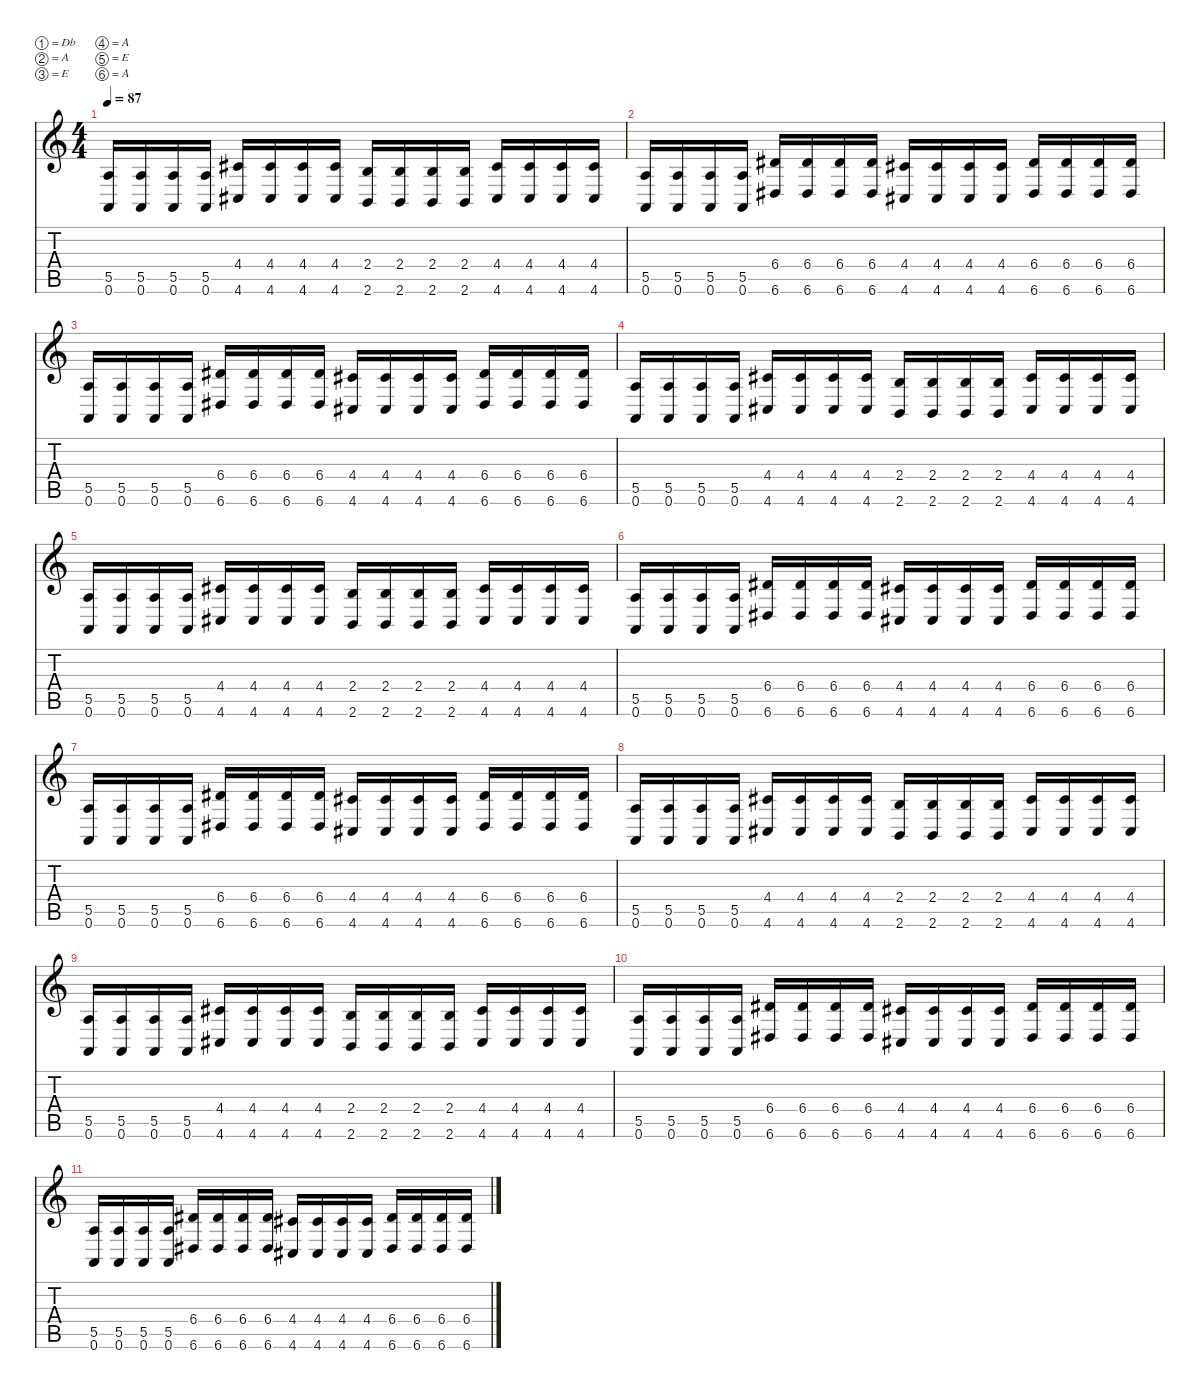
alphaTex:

\defaultSystemsLayout 4
\hideDynamics
\bracketExtendMode nobrackets
\singleTrackTrackNamePolicy hidden
\multiTrackTrackNamePolicy hidden
\firstSystemTrackNameMode fullname
\otherSystemsTrackNameOrientation horizontal
\track ("Gtr2" "dist.guit.") {instrument distortionguitar}
\staff {score tabs}
\tuning (Db4 A3 E3 A2 E2 A1)
\ts (4 4)
\tempo 87
\clef g2
\ks c
(5.5 0.6).16{dy f beam Up} (5.5 0.6).16{beam Up} (5.5 0.6).16{beam Up} (5.5 0.6).16{beam Up} (4.4{acc #} 4.6{acc #}).16{beam Up} (4.4{acc #} 4.6{acc #}).16{beam Up} (4.4{acc #} 4.6{acc #}).16{beam Up} (4.4{acc #} 4.6{acc #}).16{beam Up} (2.4 2.6).16{beam Up} (2.4 2.6).16{beam Up} (2.4 2.6).16{beam Up} (2.4 2.6).16{beam Up} (4.4{acc #} 4.6{acc #}).16{beam Up} (4.4{acc #} 4.6{acc #}).16{beam Up} (4.4{acc #} 4.6{acc #}).16{beam Up} (4.4{acc #} 4.6{acc #}).16{beam Up} |
(5.5 0.6).16{beam Up} (5.5 0.6).16{beam Up} (5.5 0.6).16{beam Up} (5.5 0.6).16{beam Up} (6.4{acc #} 6.6{acc #}).16{beam Up} (6.4{acc #} 6.6{acc #}).16{beam Up} (6.4{acc #} 6.6{acc #}).16{beam Up} (6.4{acc #} 6.6{acc #}).16{beam Up} (4.4{acc #} 4.6{acc #}).16{beam Up} (4.4{acc #} 4.6{acc #}).16{beam Up} (4.4{acc #} 4.6{acc #}).16{beam Up} (4.4{acc #} 4.6{acc #}).16{beam Up} (6.4{acc #} 6.6{acc #}).16{beam Up} (6.4{acc #} 6.6{acc #}).16{beam Up} (6.4{acc #} 6.6{acc #}).16{beam Up} (6.4{acc #} 6.6{acc #}).16{beam Up} |
(5.5 0.6).16{beam Up} (5.5 0.6).16{beam Up} (5.5 0.6).16{beam Up} (5.5 0.6).16{beam Up} (6.4{acc #} 6.6{acc #}).16{beam Up} (6.4{acc #} 6.6{acc #}).16{beam Up} (6.4{acc #} 6.6{acc #}).16{beam Up} (6.4{acc #} 6.6{acc #}).16{beam Up} (4.4{acc #} 4.6{acc #}).16{beam Up} (4.4{acc #} 4.6{acc #}).16{beam Up} (4.4{acc #} 4.6{acc #}).16{beam Up} (4.4{acc #} 4.6{acc #}).16{beam Up} (6.4{acc #} 6.6{acc #}).16{beam Up} (6.4{acc #} 6.6{acc #}).16{beam Up} (6.4{acc #} 6.6{acc #}).16{beam Up} (6.4{acc #} 6.6{acc #}).16{beam Up} |
(5.5 0.6).16{beam Up} (5.5 0.6).16{beam Up} (5.5 0.6).16{beam Up} (5.5 0.6).16{beam Up} (4.4{acc #} 4.6{acc #}).16{beam Up} (4.4{acc #} 4.6{acc #}).16{beam Up} (4.4{acc #} 4.6{acc #}).16{beam Up} (4.4{acc #} 4.6{acc #}).16{beam Up} (2.4 2.6).16{beam Up} (2.4 2.6).16{beam Up} (2.4 2.6).16{beam Up} (2.4 2.6).16{beam Up} (4.4{acc #} 4.6{acc #}).16{beam Up} (4.4{acc #} 4.6{acc #}).16{beam Up} (4.4{acc #} 4.6{acc #}).16{beam Up} (4.4{acc #} 4.6{acc #}).16{beam Up} |
(5.5 0.6).16{beam Up} (5.5 0.6).16{beam Up} (5.5 0.6).16{beam Up} (5.5 0.6).16{beam Up} (4.4{acc #} 4.6{acc #}).16{beam Up} (4.4{acc #} 4.6{acc #}).16{beam Up} (4.4{acc #} 4.6{acc #}).16{beam Up} (4.4{acc #} 4.6{acc #}).16{beam Up} (2.4 2.6).16{beam Up} (2.4 2.6).16{beam Up} (2.4 2.6).16{beam Up} (2.4 2.6).16{beam Up} (4.4{acc #} 4.6{acc #}).16{beam Up} (4.4{acc #} 4.6{acc #}).16{beam Up} (4.4{acc #} 4.6{acc #}).16{beam Up} (4.4{acc #} 4.6{acc #}).16{beam Up} |
(5.5 0.6).16{beam Up} (5.5 0.6).16{beam Up} (5.5 0.6).16{beam Up} (5.5 0.6).16{beam Up} (6.4{acc #} 6.6{acc #}).16{beam Up} (6.4{acc #} 6.6{acc #}).16{beam Up} (6.4{acc #} 6.6{acc #}).16{beam Up} (6.4{acc #} 6.6{acc #}).16{beam Up} (4.4{acc #} 4.6{acc #}).16{beam Up} (4.4{acc #} 4.6{acc #}).16{beam Up} (4.4{acc #} 4.6{acc #}).16{beam Up} (4.4{acc #} 4.6{acc #}).16{beam Up} (6.4{acc #} 6.6{acc #}).16{beam Up} (6.4{acc #} 6.6{acc #}).16{beam Up} (6.4{acc #} 6.6{acc #}).16{beam Up} (6.4{acc #} 6.6{acc #}).16{beam Up} |
(5.5 0.6).16{beam Up} (5.5 0.6).16{beam Up} (5.5 0.6).16{beam Up} (5.5 0.6).16{beam Up} (6.4{acc #} 6.6{acc #}).16{beam Up} (6.4{acc #} 6.6{acc #}).16{beam Up} (6.4{acc #} 6.6{acc #}).16{beam Up} (6.4{acc #} 6.6{acc #}).16{beam Up} (4.4{acc #} 4.6{acc #}).16{beam Up} (4.4{acc #} 4.6{acc #}).16{beam Up} (4.4{acc #} 4.6{acc #}).16{beam Up} (4.4{acc #} 4.6{acc #}).16{beam Up} (6.4{acc #} 6.6{acc #}).16{beam Up} (6.4{acc #} 6.6{acc #}).16{beam Up} (6.4{acc #} 6.6{acc #}).16{beam Up} (6.4{acc #} 6.6{acc #}).16{beam Up} |
(5.5 0.6).16{beam Up} (5.5 0.6).16{beam Up} (5.5 0.6).16{beam Up} (5.5 0.6).16{beam Up} (4.4{acc #} 4.6{acc #}).16{beam Up} (4.4{acc #} 4.6{acc #}).16{beam Up} (4.4{acc #} 4.6{acc #}).16{beam Up} (4.4{acc #} 4.6{acc #}).16{beam Up} (2.4 2.6).16{beam Up} (2.4 2.6).16{beam Up} (2.4 2.6).16{beam Up} (2.4 2.6).16{beam Up} (4.4{acc #} 4.6{acc #}).16{beam Up} (4.4{acc #} 4.6{acc #}).16{beam Up} (4.4{acc #} 4.6{acc #}).16{beam Up} (4.4{acc #} 4.6{acc #}).16{beam Up} |
(5.5 0.6).16{beam Up} (5.5 0.6).16{beam Up} (5.5 0.6).16{beam Up} (5.5 0.6).16{beam Up} (4.4{acc #} 4.6{acc #}).16{beam Up} (4.4{acc #} 4.6{acc #}).16{beam Up} (4.4{acc #} 4.6{acc #}).16{beam Up} (4.4{acc #} 4.6{acc #}).16{beam Up} (2.4 2.6).16{beam Up} (2.4 2.6).16{beam Up} (2.4 2.6).16{beam Up} (2.4 2.6).16{beam Up} (4.4{acc #} 4.6{acc #}).16{beam Up} (4.4{acc #} 4.6{acc #}).16{beam Up} (4.4{acc #} 4.6{acc #}).16{beam Up} (4.4{acc #} 4.6{acc #}).16{beam Up} |
(5.5 0.6).16{beam Up} (5.5 0.6).16{beam Up} (5.5 0.6).16{beam Up} (5.5 0.6).16{beam Up} (6.4{acc #} 6.6{acc #}).16{beam Up} (6.4{acc #} 6.6{acc #}).16{beam Up} (6.4{acc #} 6.6{acc #}).16{beam Up} (6.4{acc #} 6.6{acc #}).16{beam Up} (4.4{acc #} 4.6{acc #}).16{beam Up} (4.4{acc #} 4.6{acc #}).16{beam Up} (4.4{acc #} 4.6{acc #}).16{beam Up} (4.4{acc #} 4.6{acc #}).16{beam Up} (6.4{acc #} 6.6{acc #}).16{beam Up} (6.4{acc #} 6.6{acc #}).16{beam Up} (6.4{acc #} 6.6{acc #}).16{beam Up} (6.4{acc #} 6.6{acc #}).16{beam Up} |
(5.5 0.6).16{beam Up} (5.5 0.6).16{beam Up} (5.5 0.6).16{beam Up} (5.5 0.6).16{beam Up} (6.4{acc #} 6.6{acc #}).16{beam Up} (6.4{acc #} 6.6{acc #}).16{beam Up} (6.4{acc #} 6.6{acc #}).16{beam Up} (6.4{acc #} 6.6{acc #}).16{beam Up} (4.4{acc #} 4.6{acc #}).16{beam Up} (4.4{acc #} 4.6{acc #}).16{beam Up} (4.4{acc #} 4.6{acc #}).16{beam Up} (4.4{acc #} 4.6{acc #}).16{beam Up} (6.4{acc #} 6.6{acc #}).16{beam Up} (6.4{acc #} 6.6{acc #}).16{beam Up} (6.4{acc #} 6.6{acc #}).16{beam Up} (6.4{acc #} 6.6{acc #}).16{beam Up}
